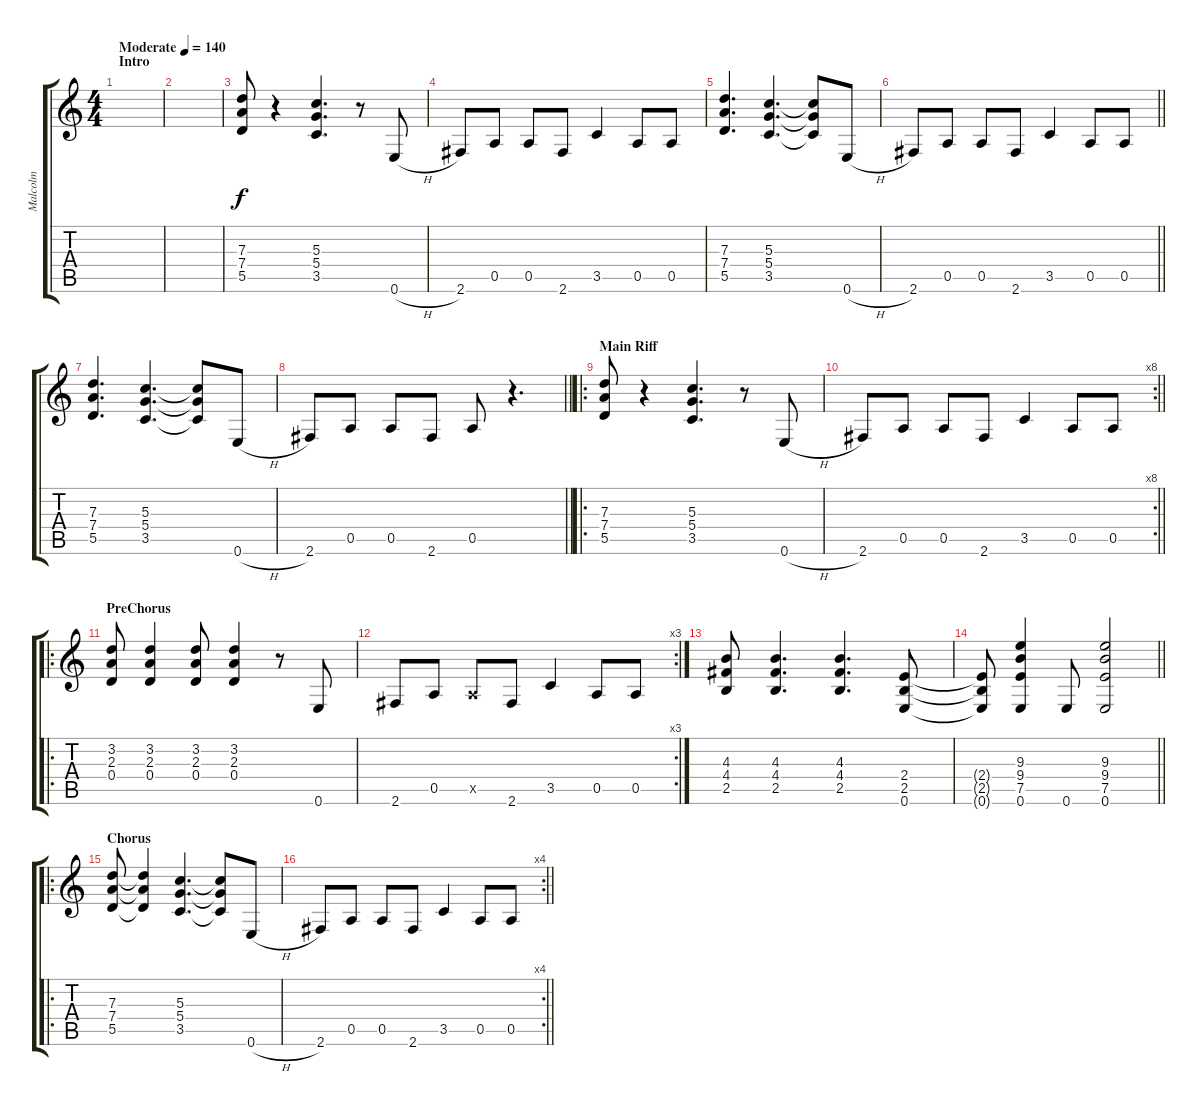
\track ("Malcolm" "Malcolm") {instrument overdrivenguitar}
\staff {score tabs}
\tuning (E4 B3 G3 D3 A2 E2) {hide}
\ts (4 4)
\section ("" "Intro")
\tempo (140 "Moderate")
\clef g2
\ks c
|
|
(7.3 7.4 5.5).8 r.4 (5.3 5.4 3.5).4{d} r.8 0.6{h}.8 |
2.6.8 0.5.8 0.5.8 2.6.8 3.5.4 0.5.8 0.5.8 |
(7.3 7.4 5.5).4{d} (5.3 5.4 3.5).4{d} (5.3{t} 5.4{t} 3.5{t}).8 0.6{h}.8 |
\barLineRight lightlight
2.6.8 0.5.8 0.5.8 2.6.8 3.5.4 0.5.8 0.5.8 |
\section ("" "")
(7.3 7.4 5.5).4{d} (5.3 5.4 3.5).4{d} (5.3{t} 5.4{t} 3.5{t}).8 0.6{h}.8 |
\barLineRight lightlight
2.6.8 0.5.8 0.5.8 2.6.8 0.5.8 r.4{d} |
\ro
\section ("" "Main Riff")
(7.3 7.4 5.5).8 r.4 (5.3 5.4 3.5).4{d} r.8 0.6{h}.8 |
\rc 8
\barLineRight lightlight
2.6.8 0.5.8 0.5.8 2.6.8 3.5.4 0.5.8 0.5.8 |
\ro
\section ("" "PreChorus")
(3.2 2.3 0.4).8 (3.2 2.3 0.4).4 (3.2 2.3 0.4).8 (3.2 2.3 0.4).4 r.8 0.6.8 |
\rc 3
2.6.8 0.5.8 0.5{x}.8 2.6.8 3.5.4 0.5.8 0.5.8 |
(4.3 4.4 2.5).8 (4.3 4.4 2.5).4{d} (4.3 4.4 2.5).4{d} (2.4 2.5 0.6).8 |
\barLineRight lightlight
(2.4{t} 2.5{t} 0.6{t}).8 (9.3 9.4 7.5 0.6).4 0.6.8 (9.3 9.4 7.5 0.6).2 |
\ro
\section ("" "Chorus")
(7.3 7.4 5.5).8 (7.3{t} 7.4{t} 5.5{t}).4 (5.3 5.4 3.5).4{d} (5.3{t} 5.4{t} 3.5{t}).8 0.6{h}.8 |
\rc 4
\barLineRight lightlight
2.6.8 0.5.8 0.5.8 2.6.8 3.5.4 0.5.8 0.5.8
